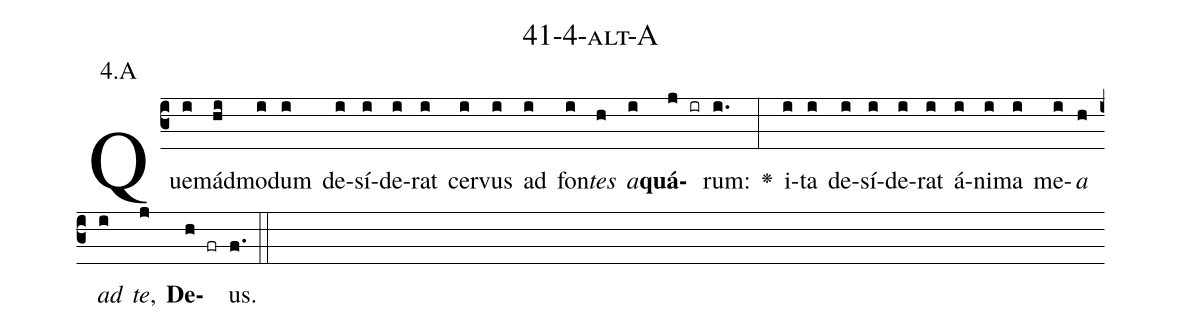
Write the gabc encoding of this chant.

name: 41-4-alt-A;
annotation: 4.A;
%%
(c3)Quem(i)ád(hi)mo(i)dum(i) de(i)sí(i)de(i)rat(i) cer(i)vus(i) ad(i) fon(i)<i>tes</i>(h) <i>a</i>(i)<b>quá</b>(j ir)rum:(i.) <v>\greheightstar</v>(:) i(i)ta(i) de(i)sí(i)de(i)rat(i) á(i)ni(i)ma(i) me(i)<i>a</i>(h) <i>ad</i>(i) <i>te</i>,(j) <b>De</b>(h fr)us.(f.) (::)


%E(i) u(h) o(i) u(j) a(h) e.(f.) (::)
